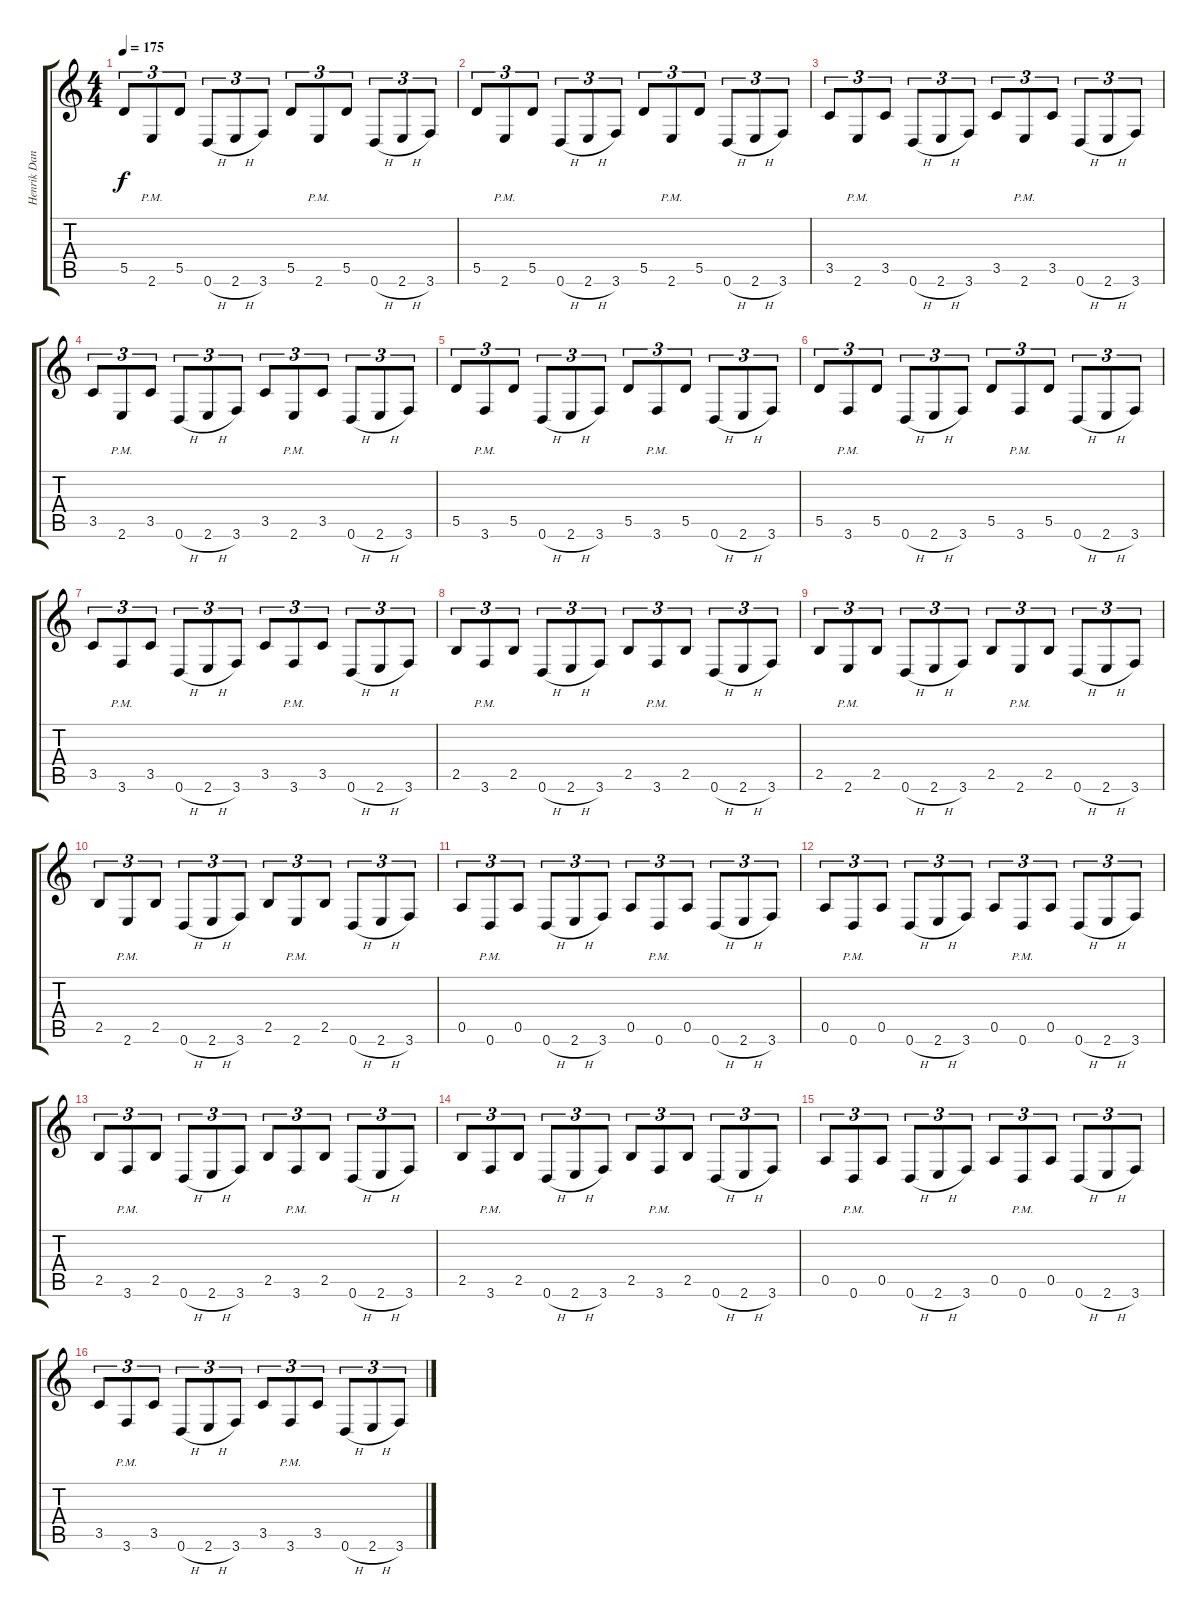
\track ("Henrik Danhage" "Henrik Dan") {instrument distortionguitar}
\staff {score tabs}
\tuning (E4 B3 G3 D3 A2 D2) {hide}
\ts (4 4)
\tempo 175
\clef g2
\ks c
5.5.8{tu (3 2) dy f instrument distortionguitar} 2.6{pm}.8{tu (3 2)} 5.5.8{tu (3 2)} 0.6{h}.8{tu (3 2)} 2.6{h}.8{tu (3 2)} 3.6.8{tu (3 2)} 5.5.8{tu (3 2)} 2.6{pm}.8{tu (3 2)} 5.5.8{tu (3 2)} 0.6{h}.8{tu (3 2)} 2.6{h}.8{tu (3 2)} 3.6.8{tu (3 2)} |
5.5.8{tu (3 2)} 2.6{pm}.8{tu (3 2)} 5.5.8{tu (3 2)} 0.6{h}.8{tu (3 2)} 2.6{h}.8{tu (3 2)} 3.6.8{tu (3 2)} 5.5.8{tu (3 2)} 2.6{pm}.8{tu (3 2)} 5.5.8{tu (3 2)} 0.6{h}.8{tu (3 2)} 2.6{h}.8{tu (3 2)} 3.6.8{tu (3 2)} |
3.5.8{tu (3 2)} 2.6{pm}.8{tu (3 2)} 3.5.8{tu (3 2)} 0.6{h}.8{tu (3 2)} 2.6{h}.8{tu (3 2)} 3.6.8{tu (3 2)} 3.5.8{tu (3 2)} 2.6{pm}.8{tu (3 2)} 3.5.8{tu (3 2)} 0.6{h}.8{tu (3 2)} 2.6{h}.8{tu (3 2)} 3.6.8{tu (3 2)} |
3.5.8{tu (3 2)} 2.6{pm}.8{tu (3 2)} 3.5.8{tu (3 2)} 0.6{h}.8{tu (3 2)} 2.6{h}.8{tu (3 2)} 3.6.8{tu (3 2)} 3.5.8{tu (3 2)} 2.6{pm}.8{tu (3 2)} 3.5.8{tu (3 2)} 0.6{h}.8{tu (3 2)} 2.6{h}.8{tu (3 2)} 3.6.8{tu (3 2)} |
5.5.8{tu (3 2)} 3.6{pm}.8{tu (3 2)} 5.5.8{tu (3 2)} 0.6{h}.8{tu (3 2)} 2.6{h}.8{tu (3 2)} 3.6.8{tu (3 2)} 5.5.8{tu (3 2)} 3.6{pm}.8{tu (3 2)} 5.5.8{tu (3 2)} 0.6{h}.8{tu (3 2)} 2.6{h}.8{tu (3 2)} 3.6.8{tu (3 2)} |
5.5.8{tu (3 2)} 3.6{pm}.8{tu (3 2)} 5.5.8{tu (3 2)} 0.6{h}.8{tu (3 2)} 2.6{h}.8{tu (3 2)} 3.6.8{tu (3 2)} 5.5.8{tu (3 2)} 3.6{pm}.8{tu (3 2)} 5.5.8{tu (3 2)} 0.6{h}.8{tu (3 2)} 2.6{h}.8{tu (3 2)} 3.6.8{tu (3 2)} |
3.5.8{tu (3 2)} 3.6{pm}.8{tu (3 2)} 3.5.8{tu (3 2)} 0.6{h}.8{tu (3 2)} 2.6{h}.8{tu (3 2)} 3.6.8{tu (3 2)} 3.5.8{tu (3 2)} 3.6{pm}.8{tu (3 2)} 3.5.8{tu (3 2)} 0.6{h}.8{tu (3 2)} 2.6{h}.8{tu (3 2)} 3.6.8{tu (3 2)} |
2.5.8{tu (3 2)} 3.6{pm}.8{tu (3 2)} 2.5.8{tu (3 2)} 0.6{h}.8{tu (3 2)} 2.6{h}.8{tu (3 2)} 3.6.8{tu (3 2)} 2.5.8{tu (3 2)} 3.6{pm}.8{tu (3 2)} 2.5.8{tu (3 2)} 0.6{h}.8{tu (3 2)} 2.6{h}.8{tu (3 2)} 3.6.8{tu (3 2)} |
2.5.8{tu (3 2)} 2.6{pm}.8{tu (3 2)} 2.5.8{tu (3 2)} 0.6{h}.8{tu (3 2)} 2.6{h}.8{tu (3 2)} 3.6.8{tu (3 2)} 2.5.8{tu (3 2)} 2.6{pm}.8{tu (3 2)} 2.5.8{tu (3 2)} 0.6{h}.8{tu (3 2)} 2.6{h}.8{tu (3 2)} 3.6.8{tu (3 2)} |
2.5.8{tu (3 2)} 2.6{pm}.8{tu (3 2)} 2.5.8{tu (3 2)} 0.6{h}.8{tu (3 2)} 2.6{h}.8{tu (3 2)} 3.6.8{tu (3 2)} 2.5.8{tu (3 2)} 2.6{pm}.8{tu (3 2)} 2.5.8{tu (3 2)} 0.6{h}.8{tu (3 2)} 2.6{h}.8{tu (3 2)} 3.6.8{tu (3 2)} |
0.5.8{tu (3 2)} 0.6{pm}.8{tu (3 2)} 0.5.8{tu (3 2)} 0.6{h}.8{tu (3 2)} 2.6{h}.8{tu (3 2)} 3.6.8{tu (3 2)} 0.5.8{tu (3 2)} 0.6{pm}.8{tu (3 2)} 0.5.8{tu (3 2)} 0.6{h}.8{tu (3 2)} 2.6{h}.8{tu (3 2)} 3.6.8{tu (3 2)} |
0.5.8{tu (3 2)} 0.6{pm}.8{tu (3 2)} 0.5.8{tu (3 2)} 0.6{h}.8{tu (3 2)} 2.6{h}.8{tu (3 2)} 3.6.8{tu (3 2)} 0.5.8{tu (3 2)} 0.6{pm}.8{tu (3 2)} 0.5.8{tu (3 2)} 0.6{h}.8{tu (3 2)} 2.6{h}.8{tu (3 2)} 3.6.8{tu (3 2)} |
2.5.8{tu (3 2)} 3.6{pm}.8{tu (3 2)} 2.5.8{tu (3 2)} 0.6{h}.8{tu (3 2)} 2.6{h}.8{tu (3 2)} 3.6.8{tu (3 2)} 2.5.8{tu (3 2)} 3.6{pm}.8{tu (3 2)} 2.5.8{tu (3 2)} 0.6{h}.8{tu (3 2)} 2.6{h}.8{tu (3 2)} 3.6.8{tu (3 2)} |
2.5.8{tu (3 2)} 3.6{pm}.8{tu (3 2)} 2.5.8{tu (3 2)} 0.6{h}.8{tu (3 2)} 2.6{h}.8{tu (3 2)} 3.6.8{tu (3 2)} 2.5.8{tu (3 2)} 3.6{pm}.8{tu (3 2)} 2.5.8{tu (3 2)} 0.6{h}.8{tu (3 2)} 2.6{h}.8{tu (3 2)} 3.6.8{tu (3 2)} |
0.5.8{tu (3 2)} 0.6{pm}.8{tu (3 2)} 0.5.8{tu (3 2)} 0.6{h}.8{tu (3 2)} 2.6{h}.8{tu (3 2)} 3.6.8{tu (3 2)} 0.5.8{tu (3 2)} 0.6{pm}.8{tu (3 2)} 0.5.8{tu (3 2)} 0.6{h}.8{tu (3 2)} 2.6{h}.8{tu (3 2)} 3.6.8{tu (3 2)} |
3.5.8{tu (3 2)} 3.6{pm}.8{tu (3 2)} 3.5.8{tu (3 2)} 0.6{h}.8{tu (3 2)} 2.6{h}.8{tu (3 2)} 3.6.8{tu (3 2)} 3.5.8{tu (3 2)} 3.6{pm}.8{tu (3 2)} 3.5.8{tu (3 2)} 0.6{h}.8{tu (3 2)} 2.6{h}.8{tu (3 2)} 3.6.8{tu (3 2)}
